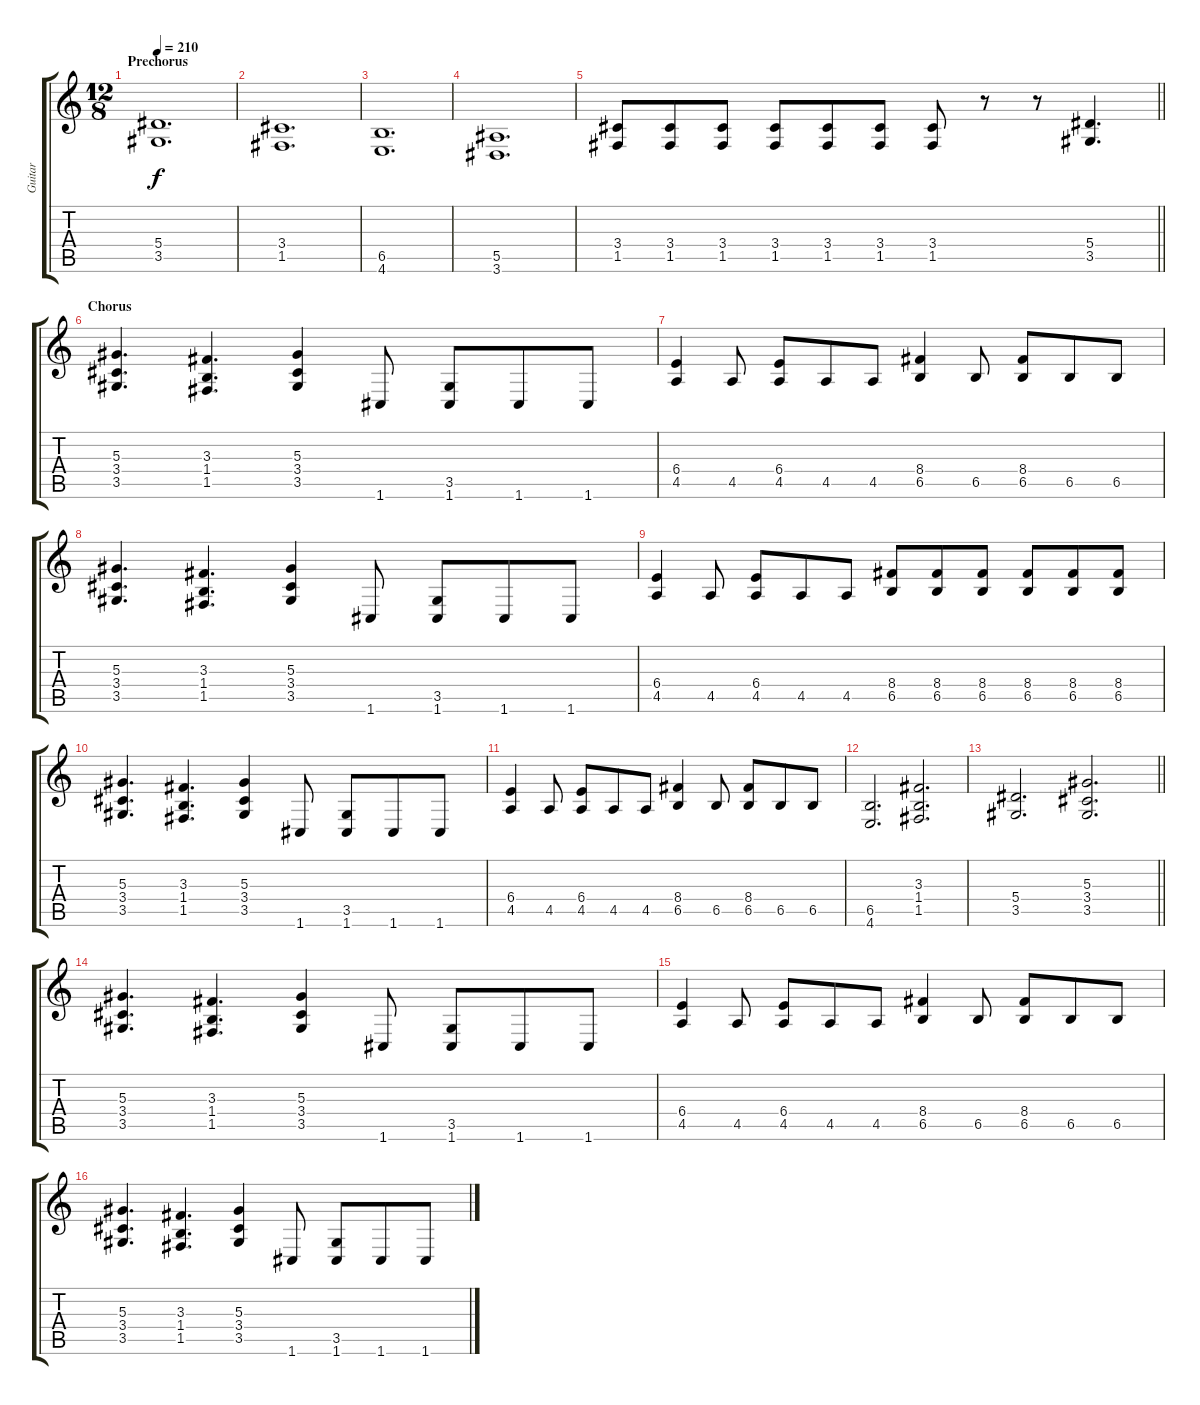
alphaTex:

\track ("Guitar" "Guitar") {instrument distortionguitar}
\staff {score tabs}
\tuning (C4 G3 Eb3 Bb2 F2 C2) {hide}
\ts (12 8)
\section ("" "Prechorus")
\tempo 210
\clef g2
\ks c
(5.4 3.5).1{d dy f} |
(3.4 1.5).1{d} |
(6.5 4.6).1{d} |
(5.5 3.6).1{d} |
\barLineRight lightlight
(3.4 1.5).8 (3.4 1.5).8 (3.4 1.5).8 (3.4 1.5).8 (3.4 1.5).8 (3.4 1.5).8 (3.4 1.5).8 r.8 r.8 (5.4 3.5).4{d} |
\section ("" "Chorus")
(5.3 3.4 3.5).4{d} (3.3 1.4 1.5).4{d} (5.3 3.4 3.5).4 1.6.8 (3.5 1.6).8 1.6.8 1.6.8 |
(6.4 4.5).4 4.5.8 (6.4 4.5).8 4.5.8 4.5.8 (8.4 6.5).4 6.5.8 (8.4 6.5).8 6.5.8 6.5.8 |
(5.3 3.4 3.5).4{d} (3.3 1.4 1.5).4{d} (5.3 3.4 3.5).4 1.6.8 (3.5 1.6).8 1.6.8 1.6.8 |
(6.4 4.5).4 4.5.8 (6.4 4.5).8 4.5.8 4.5.8 (8.4 6.5).8 (8.4 6.5).8 (8.4 6.5).8 (8.4 6.5).8 (8.4 6.5).8 (8.4 6.5).8 |
(5.3 3.4 3.5).4{d} (3.3 1.4 1.5).4{d} (5.3 3.4 3.5).4 1.6.8 (3.5 1.6).8 1.6.8 1.6.8 |
(6.4 4.5).4 4.5.8 (6.4 4.5).8 4.5.8 4.5.8 (8.4 6.5).4 6.5.8 (8.4 6.5).8 6.5.8 6.5.8 |
(6.5 4.6).2{d} (3.3 1.4 1.5).2{d} |
\barLineRight lightlight
(5.4 3.5).2{d} (5.3 3.4 3.5).2{d} |
(5.3 3.4 3.5).4{d} (3.3 1.4 1.5).4{d} (5.3 3.4 3.5).4 1.6.8 (3.5 1.6).8 1.6.8 1.6.8 |
(6.4 4.5).4 4.5.8 (6.4 4.5).8 4.5.8 4.5.8 (8.4 6.5).4 6.5.8 (8.4 6.5).8 6.5.8 6.5.8 |
(5.3 3.4 3.5).4{d} (3.3 1.4 1.5).4{d} (5.3 3.4 3.5).4 1.6.8 (3.5 1.6).8 1.6.8 1.6.8
